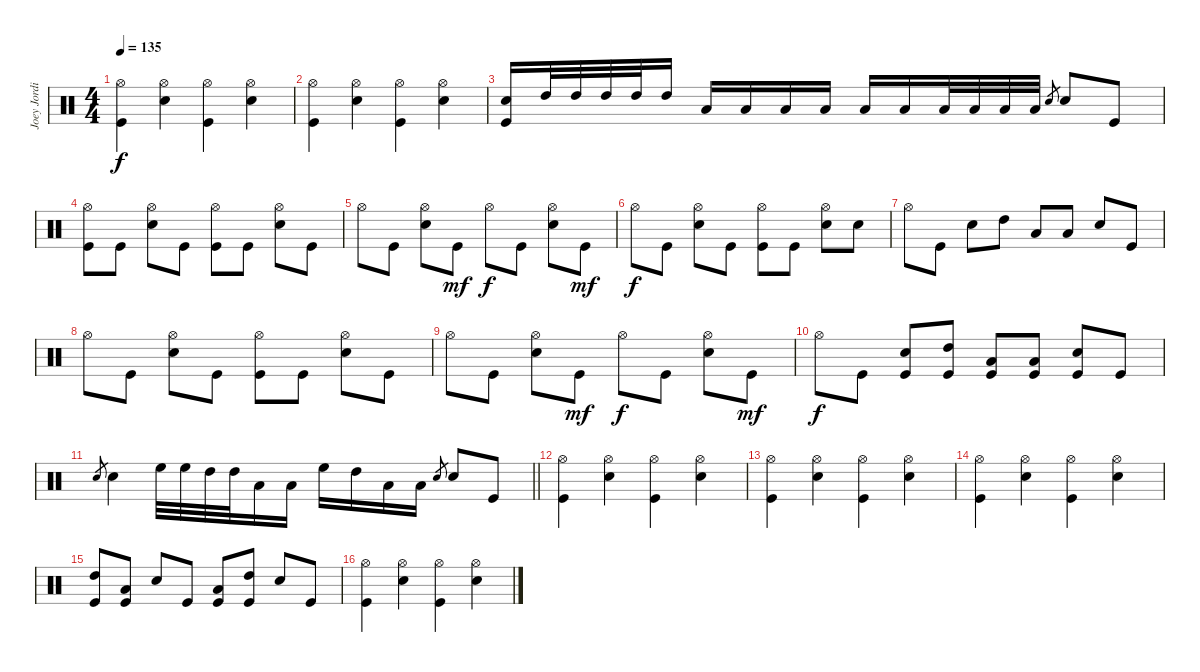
\track ("Joey Jordison" "Joey Jordi") {instrument percussion}
\staff {score}
\articulation defaults
\ts (4 4)
\tempo 135
\clef neutral
\ks c
("Hi-Hat (open)" "Kick (hit)").4{dy f} ("Hi-Hat (open)" "Electric Snare (hit)").4 ("Hi-Hat (open)" "Kick (hit)").4 ("Hi-Hat (open)" "Electric Snare (hit)").4 |
("Hi-Hat (open)" "Kick (hit)").4 ("Hi-Hat (open)" "Electric Snare (hit)").4 ("Hi-Hat (open)" "Kick (hit)").4 ("Hi-Hat (open)" "Electric Snare (hit)").4 |
("Electric Snare (hit)" "Kick (hit)").16 "High Tom (hit)".32 "High Tom (hit)".32 "High Tom (hit)".32 "High Tom (hit)".32 "High Tom (hit)".16 "Low Tom (hit)".16 "Low Tom (hit)".16 "Low Tom (hit)".16 "Low Tom (hit)".16 "Low Floor Tom (hit)".16 "Low Floor Tom (hit)".16 "Low Floor Tom (hit)".32 "Low Floor Tom (hit)".32 "Low Floor Tom (hit)".32 "Low Floor Tom (hit)".32 "Electric Snare (hit)".8{gr} "Electric Snare (hit)".8 "Kick (hit)".8 |
("Hi-Hat (open)" "Kick (hit)").8 "Kick (hit)".8 ("Hi-Hat (open)" "Electric Snare (hit)").8 "Kick (hit)".8 ("Hi-Hat (open)" "Kick (hit)").8 "Kick (hit)".8 ("Hi-Hat (open)" "Electric Snare (hit)").8 "Kick (hit)".8 |
"Hi-Hat (open)".8 "Kick (hit)".8 ("Hi-Hat (open)" "Electric Snare (hit)").8 "Kick (hit)".8{dy mf} "Hi-Hat (open)".8{dy f} "Kick (hit)".8 ("Hi-Hat (open)" "Electric Snare (hit)").8 "Kick (hit)".8{dy mf} |
"Hi-Hat (open)".8{dy f} "Kick (hit)".8 ("Hi-Hat (open)" "Electric Snare (hit)").8 "Kick (hit)".8 ("Hi-Hat (open)" "Kick (hit)").8 "Kick (hit)".8 ("Hi-Hat (open)" "Electric Snare (hit)").8 "Electric Snare (hit)".8 |
"Hi-Hat (open)".8 "Kick (hit)".8 "Electric Snare (hit)".8 "High Tom (hit)".8 "Low Tom (hit)".8 "Low Floor Tom (hit)".8 "Electric Snare (hit)".8 "Kick (hit)".8 |
"Hi-Hat (open)".8 "Kick (hit)".8 ("Hi-Hat (open)" "Electric Snare (hit)").8 "Kick (hit)".8 ("Hi-Hat (open)" "Kick (hit)").8 "Kick (hit)".8 ("Hi-Hat (open)" "Electric Snare (hit)").8 "Kick (hit)".8 |
"Hi-Hat (open)".8 "Kick (hit)".8 ("Hi-Hat (open)" "Electric Snare (hit)").8 "Kick (hit)".8{dy mf} "Hi-Hat (open)".8{dy f} "Kick (hit)".8 ("Hi-Hat (open)" "Electric Snare (hit)").8 "Kick (hit)".8{dy mf} |
"Hi-Hat (open)".8{dy f} "Kick (hit)".8 ("Electric Snare (hit)" "Kick (hit)").8 ("High Tom (hit)" "Kick (hit)").8 ("Low Tom (hit)" "Kick (hit)").8 ("Low Floor Tom (hit)" "Kick (hit)").8 ("Electric Snare (hit)" "Kick (hit)").8 "Kick (hit)".8 |
\barLineRight lightlight "Electric Snare (hit)".8{gr} "Electric Snare (hit)".4 "High Floor Tom (hit)".32 "High Floor Tom (hit)".32 "High Tom (hit)".32 "High Tom (hit)".32 "Low Tom (hit)".16 "Low Floor Tom (hit)".16 "High Floor Tom (hit)".16 "High Tom (hit)".16 "Low Tom (hit)".16 "Low Floor Tom (hit)".16 "Electric Snare (hit)".8{gr} "Electric Snare (hit)".8 "Kick (hit)".8
|
("Hi-Hat (open)" "Kick (hit)").4 ("Hi-Hat (open)" "Electric Snare (hit)").4 ("Hi-Hat (open)" "Kick (hit)").4 ("Hi-Hat (open)" "Electric Snare (hit)").4 |
("Hi-Hat (open)" "Kick (hit)").4 ("Hi-Hat (open)" "Electric Snare (hit)").4 ("Hi-Hat (open)" "Kick (hit)").4 ("Hi-Hat (open)" "Electric Snare (hit)").4 |
("Hi-Hat (open)" "Kick (hit)").4 ("Hi-Hat (open)" "Electric Snare (hit)").4 ("Hi-Hat (open)" "Kick (hit)").4 ("Hi-Hat (open)" "Electric Snare (hit)").4 |
("High Tom (hit)" "Kick (hit)").8 ("Low Tom (hit)" "Kick (hit)").8 "Electric Snare (hit)".8 "Kick (hit)".8 ("Low Tom (hit)" "Kick (hit)").8 ("High Tom (hit)" "Kick (hit)").8 "Electric Snare (hit)".8 "Kick (hit)".8 |
("Hi-Hat (open)" "Kick (hit)").4 ("Hi-Hat (open)" "Electric Snare (hit)").4 ("Hi-Hat (open)" "Kick (hit)").4 ("Hi-Hat (open)" "Electric Snare (hit)").4
